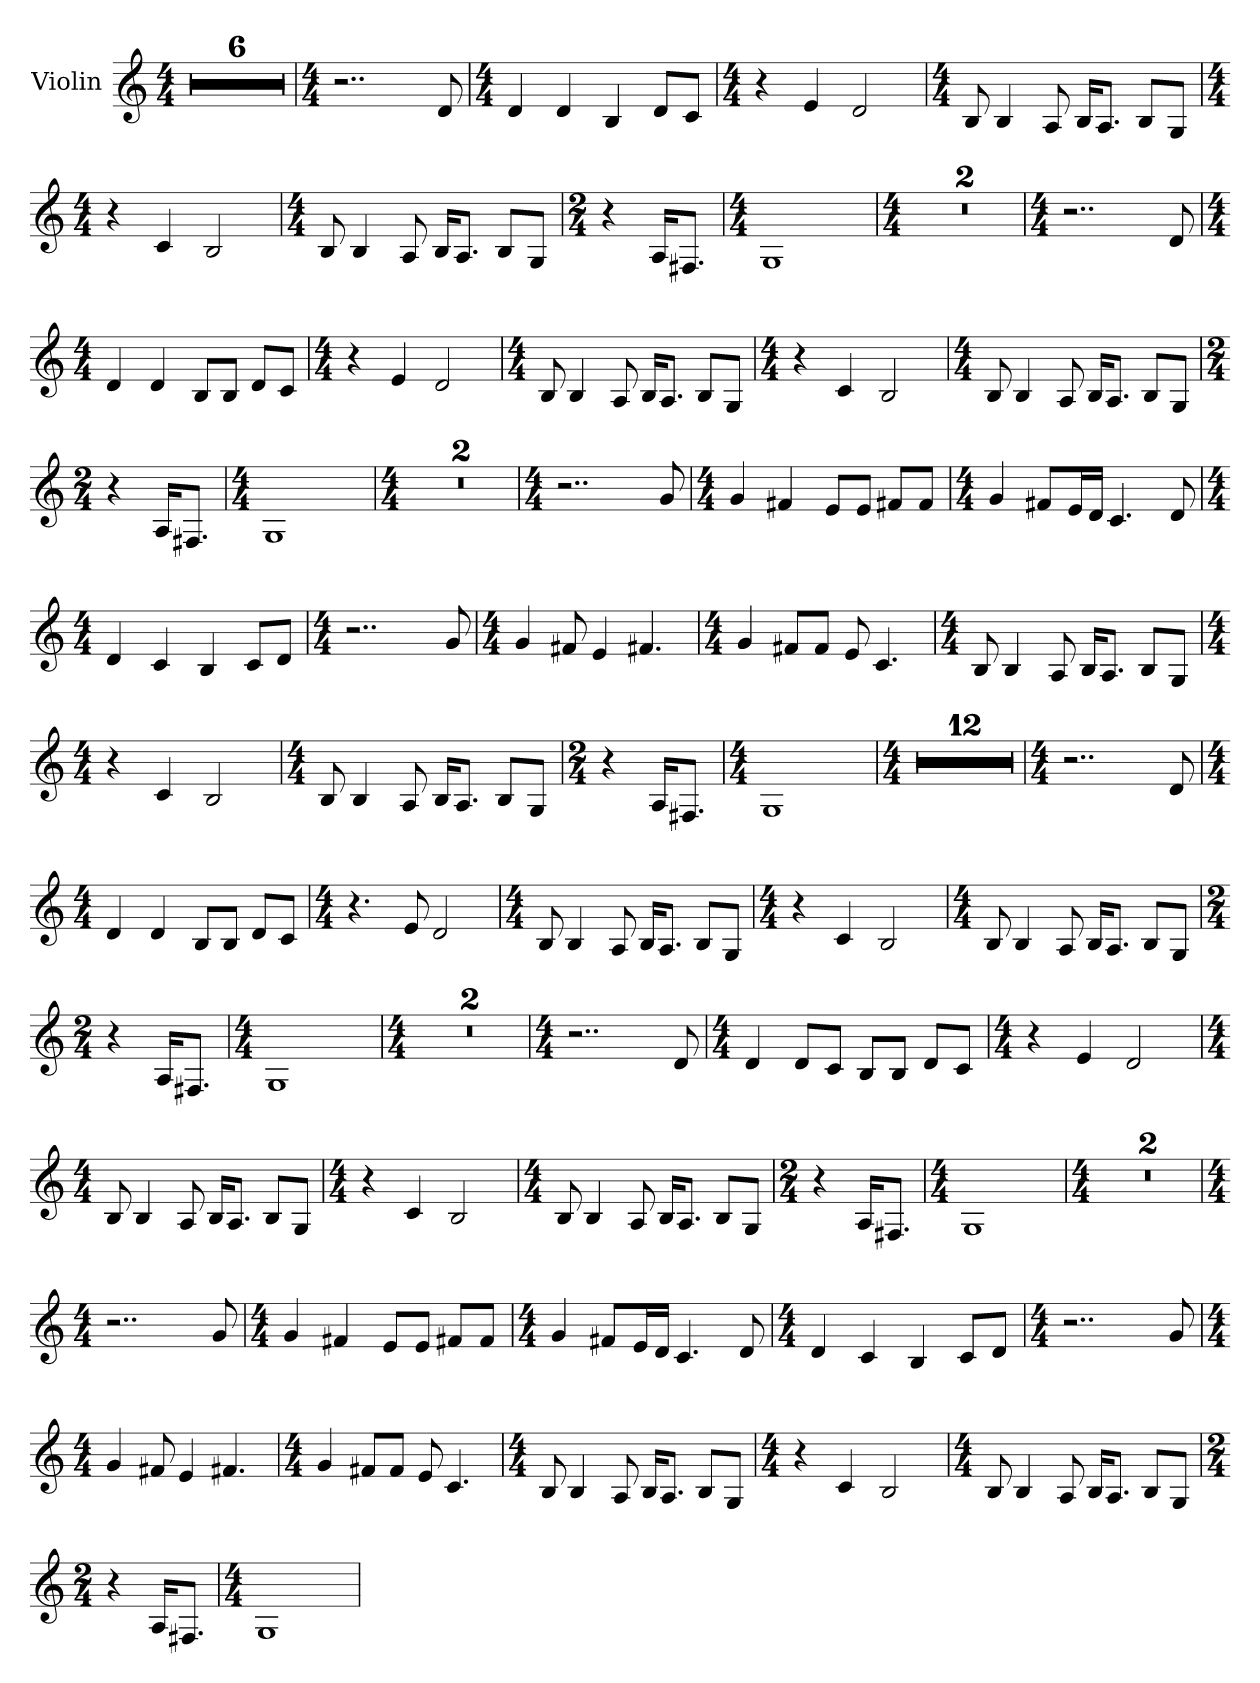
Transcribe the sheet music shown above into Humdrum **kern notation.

**kern
*part1
*staff1
*I"Violin
*I'Vln
*M4/4
=
1r
=
*M4/4
1r
=
*M4/4
1r
=
*M4/4
1r
=
*M4/4
1r
=
*M4/4
1r
=
*M4/4
2..r
8d
=
*M4/4
4d
4d
4B
8dL
8cJ
=
*M4/4
4r
4e
2d
=
*M4/4
8B
4B
8A
16BKL
8.AJ
8BL
8GJ
=
*M4/4
4r
4c
2B
=
*M4/4
8B
4B
8A
16BKL
8.AJ
8BL
8GJ
=
*M2/4
4r
16AKL
8.F#XJ
=
*M4/4
1G
=
*M4/4
1r
=
*M4/4
1r
=
*M4/4
2..r
8d
=
*M4/4
4d
4d
8BL
8BJ
8dL
8cJ
=
*M4/4
4r
4e
2d
=
*M4/4
8B
4B
8A
16BKL
8.AJ
8BL
8GJ
=
*M4/4
4r
4c
2B
=
*M4/4
8B
4B
8A
16BKL
8.AJ
8BL
8GJ
=
*M2/4
4r
16AKL
8.F#XJ
=
*M4/4
1G
=
*M4/4
1r
=
*M4/4
1r
=
*M4/4
2..r
8g
=
*M4/4
4g
4f#X
8eL
8eJ
8f#XL
8f#J
=
*M4/4
4g
8f#XL
16eL
16dJJ
4.c
8d
=
*M4/4
4d
4c
4B
8cL
8dJ
=
*M4/4
2..r
8g
=
*M4/4
4g
8f#X
4e
4.f#X
=
*M4/4
4g
8f#XL
8f#J
8e
4.c
=
*M4/4
8B
4B
8A
16BKL
8.AJ
8BL
8GJ
=
*M4/4
4r
4c
2B
=
*M4/4
8B
4B
8A
16BKL
8.AJ
8BL
8GJ
=
*M2/4
4r
16AKL
8.F#XJ
=
*M4/4
1G
=
*M4/4
1r
=
*M4/4
1r
=
*M4/4
1r
=
*M4/4
1r
=
*M4/4
1r
=
*M4/4
1r
=
*M4/4
1r
=
*M4/4
1r
=
*M4/4
1r
=
*M4/4
1r
=
*M4/4
1r
=
*M4/4
1r
=
*M4/4
2..r
8d
=
*M4/4
4d
4d
8BL
8BJ
8dL
8cJ
=
*M4/4
4.r
8e
2d
=
*M4/4
8B
4B
8A
16BKL
8.AJ
8BL
8GJ
=
*M4/4
4r
4c
2B
=
*M4/4
8B
4B
8A
16BKL
8.AJ
8BL
8GJ
=
*M2/4
4r
16AKL
8.F#XJ
=
*M4/4
1G
=
*M4/4
1r
=
*M4/4
1r
=
*M4/4
2..r
8d
=
*M4/4
4d
8dL
8cJ
8BL
8BJ
8dL
8cJ
=
*M4/4
4r
4e
2d
=
*M4/4
8B
4B
8A
16BKL
8.AJ
8BL
8GJ
=
*M4/4
4r
4c
2B
=
*M4/4
8B
4B
8A
16BKL
8.AJ
8BL
8GJ
=
*M2/4
4r
16AKL
8.F#XJ
=
*M4/4
1G
=
*M4/4
1r
=
*M4/4
1r
=
*M4/4
2..r
8g
=
*M4/4
4g
4f#X
8eL
8eJ
8f#XL
8f#J
=
*M4/4
4g
8f#XL
16eL
16dJJ
4.c
8d
=
*M4/4
4d
4c
4B
8cL
8dJ
=
*M4/4
2..r
8g
=
*M4/4
4g
8f#X
4e
4.f#X
=
*M4/4
4g
8f#XL
8f#J
8e
4.c
=
*M4/4
8B
4B
8A
16BKL
8.AJ
8BL
8GJ
=
*M4/4
4r
4c
2B
=
*M4/4
8B
4B
8A
16BKL
8.AJ
8BL
8GJ
=
*M2/4
4r
16AKL
8.F#XJ
=
*M4/4
1G
=
*-
